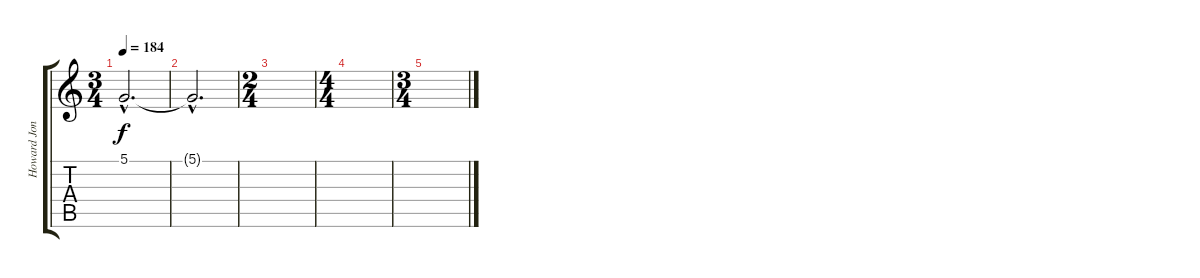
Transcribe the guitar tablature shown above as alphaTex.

\track ("Howard Jones" "Howard Jon") {instrument oboe}
\staff {score tabs}
\tuning (D4 A3 F3 C3 G2 C2) {hide}
\ts (3 4)
\tempo 184
\clef g2
\ks c
5.1{hac}.2{d dy f} |
5.1{hac t}.2{d} |
\ts (2 4)
|
\ts (4 4)
|
\ts (3 4)
